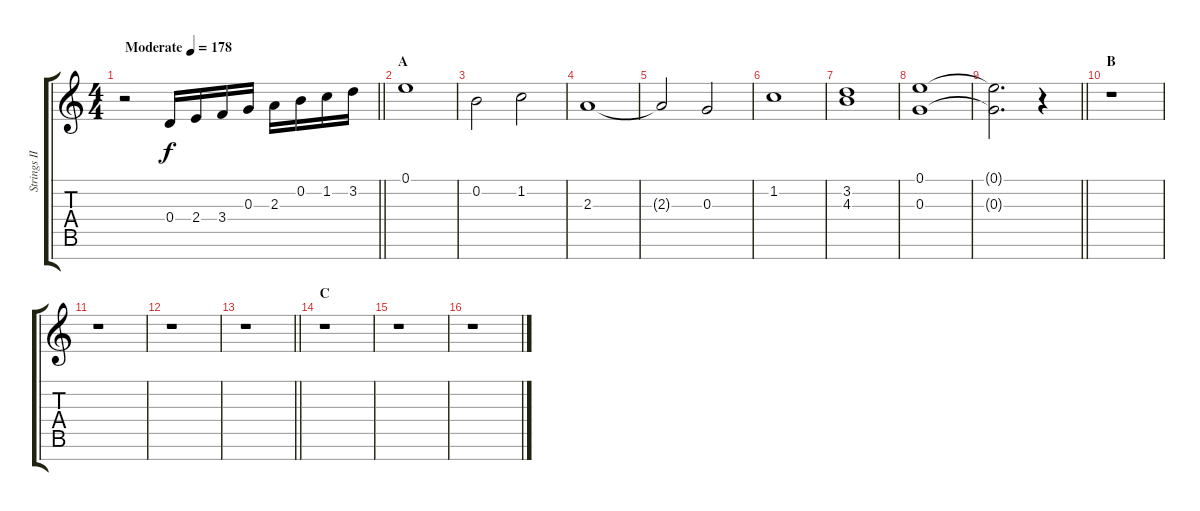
\track ("Strings II" "Strings II") {instrument stringensemble1}
\staff {score tabs}
\tuning (E5 B4 G4 D4 A3 E3 B2) {hide}
\ts (4 4)
\tempo (178 "Moderate")
\clef g2
\barLineRight lightlight
\ks c
r.2{dy f instrument stringensemble1} 0.4.16 2.4.16 3.4.16 0.3.16 2.3.16 0.2.16 1.2.16 3.2.16 |
\section ("" "A")
0.1.1 |
0.2.2 1.2.2 |
2.3.1 |
2.3{t}.2 0.3.2 |
1.2.1 |
(3.2 4.3).1 |
(0.1 0.3).1 |
\barLineRight lightlight
(0.1{t} 0.3{t}).2{d} r.4 |
\section ("" "B")
r.1 |
r.1 |
r.1 |
\barLineRight lightlight
r.1 |
\section ("" "C")
r.1 |
r.1 |
r.1
